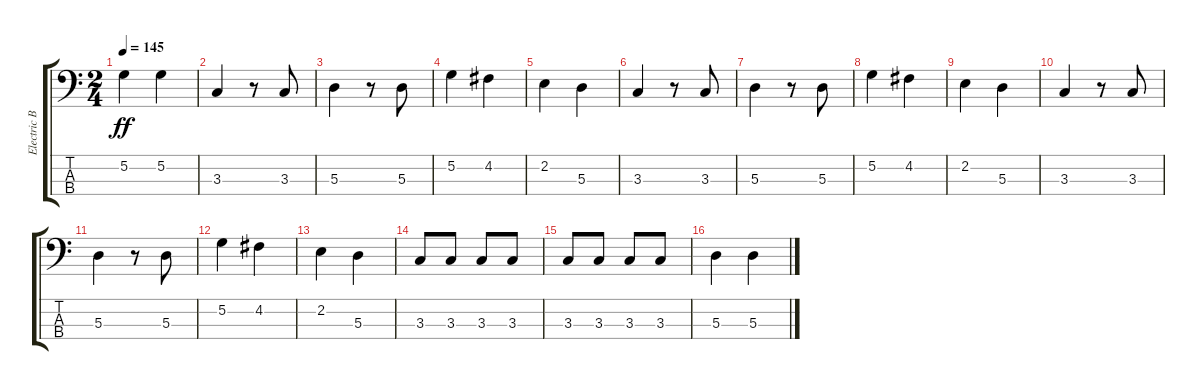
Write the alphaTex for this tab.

\track ("Electric Bass" "Electric B") {instrument electricbasspick}
\staff {score tabs}
\tuning (G2 D2 A1 E1) {hide}
\ts (2 4)
\tempo 145
\clef f4
\ks c
5.2.4{dy ff} 5.2.4 |
3.3.4 r.8 3.3.8 |
5.3.4 r.8 5.3.8 |
5.2.4 4.2.4 |
2.2.4 5.3.4 |
3.3.4 r.8 3.3.8 |
5.3.4 r.8 5.3.8 |
5.2.4 4.2.4 |
2.2.4 5.3.4 |
3.3.4 r.8 3.3.8 |
5.3.4 r.8 5.3.8 |
5.2.4 4.2.4 |
2.2.4 5.3.4 |
3.3.8 3.3.8 3.3.8 3.3.8 |
3.3.8 3.3.8 3.3.8 3.3.8 |
5.3.4 5.3.4
